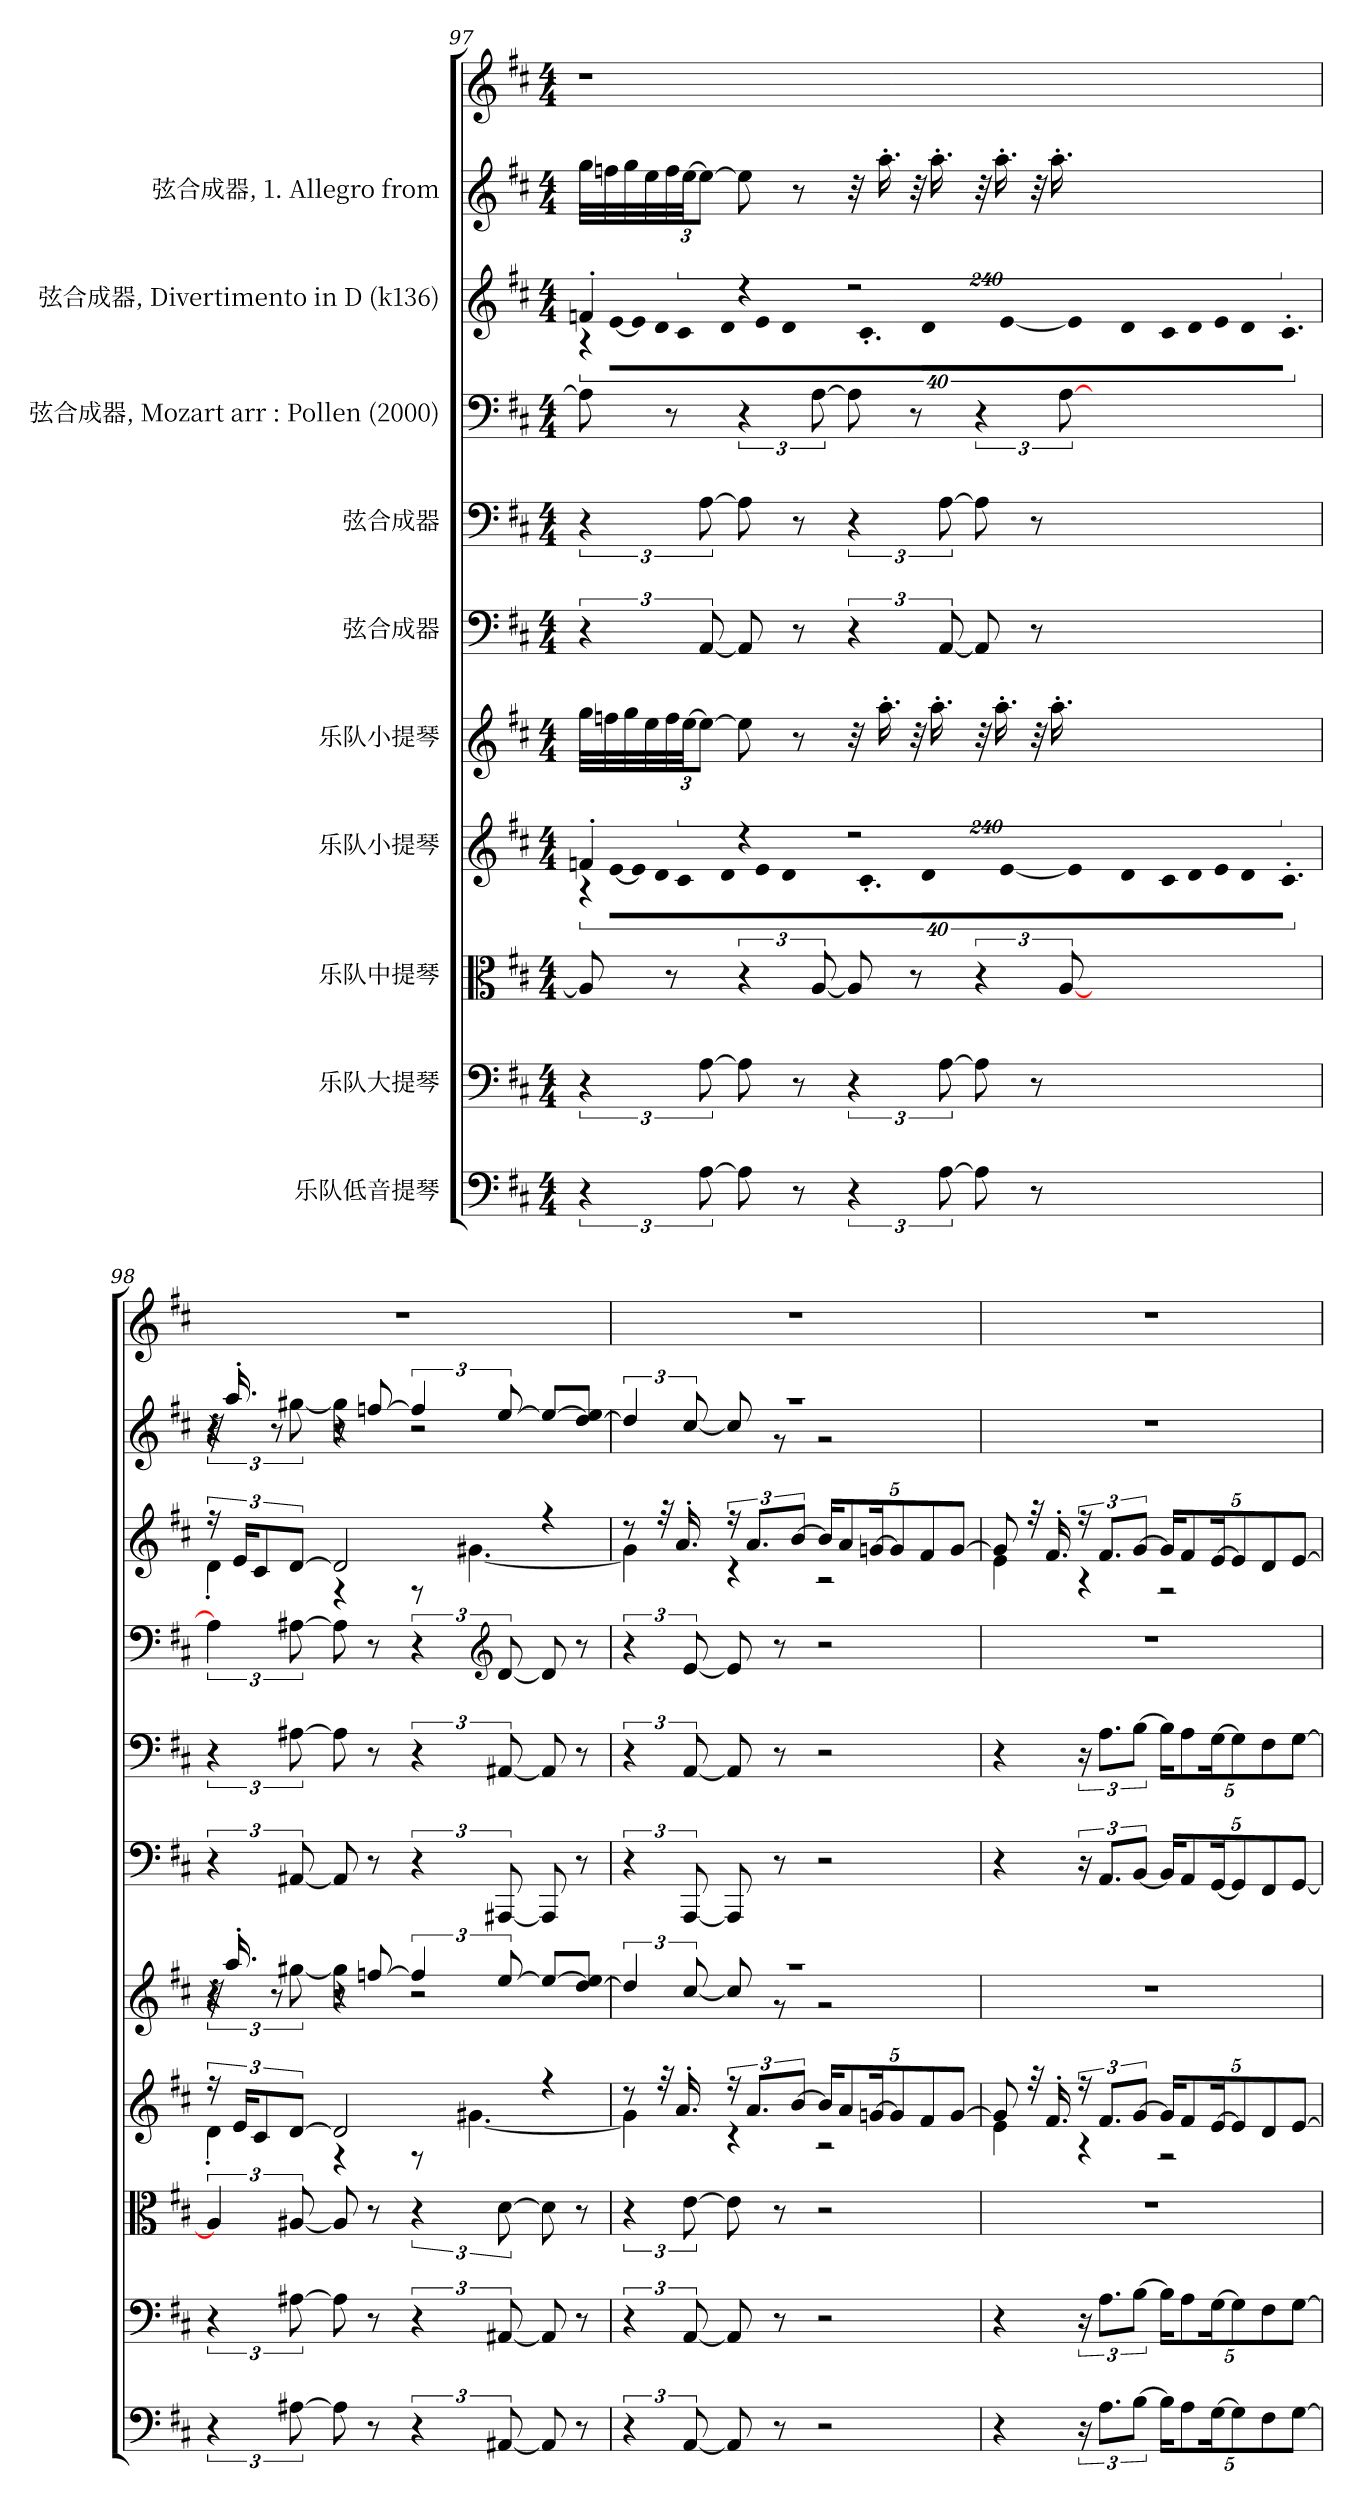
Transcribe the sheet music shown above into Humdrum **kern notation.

**kern	**kern	**kern	**kern	**kern	**kern	**kern	**kern	**kern	**kern	**kern
*part10	*part9	*part8	*part7	*part6	*part5	*part4	*part3	*part2	*part1	*part1
*staff11	*staff10	*staff9	*staff8	*staff7	*staff6	*staff5	*staff4	*staff3	*staff2	*staff1
*I"乐队低音提琴	*I"乐队大提琴	*I"乐队中提琴	*I"乐队小提琴	*I"乐队小提琴	*I"弦合成器	*I"弦合成器	*I"弦合成器, Mozart arr : Pollen (2000)	*I"弦合成器, Divertimento in D (k136)	*I"弦合成器, 1. Allegro from	*
!!LO:PB:g=z
*clefF4	*clefF4	*clefC3	*clefG2	*clefG2	*clefF4	*clefF4	*clefF4	*clefG2	*clefG2	*clefG2
*ITrd7c12	*	*	*	*	*	*	*	*	*	*
*k[f#c#]	*k[f#c#]	*k[f#c#]	*k[f#c#]	*k[f#c#]	*k[f#c#]	*k[f#c#]	*k[f#c#]	*k[f#c#]	*k[f#c#]	*k[f#c#]
*M4/4	*M4/4	*M4/4	*M4/4	*M4/4	*M4/4	*M4/4	*M4/4	*M4/4	*M4/4	*M4/4
=97	=97	=97	=97	=97	=97	=97	=97	=97	=97	=97
*	*	*	*^	*	*	*	*	*^	*	*
!	!	!	!	!LO:N:vis=32	!	!	!	!	!	!LO:N:vis=32	!	!
6r	6r	8A/]	4fn'/	640%23r	32gg\LLL	6r	6r	8A\]	4fn'/	640%23r	32gg\LLL	1r
.	.	.	.	.	32ffn\	.	.	.	.	.	32ffn\	.
!	!	!	!	!LO:N:vis=32	!	!	!	!	!	!LO:N:vis=32	!	!
.	.	.	.	[640%23e\LLL	.	.	.	.	.	[640%23e\LLL	.	.
.	.	.	.	.	32gg\	.	.	.	.	.	32gg\	.
!	!	!	!	!LO:N:vis=32	!	!	!	!	!	!LO:N:vis=32	!	!
.	.	.	.	640%23e\]	.	.	.	.	.	640%23e\]	.	.
.	.	.	.	.	32ee\	.	.	.	.	.	32ee\	.
!	!	!	!	!LO:N:vis=32	!	!	!	!	!	!LO:N:vis=32	!	!
.	.	.	.	640%23d\J	.	.	.	.	.	640%23d\J	.	.
*	*	*	*	*	*Xbrackettup	*	*	*	*	*	*Xbrackettup	*
.	.	8r	.	.	48ff\	.	.	8r	.	.	48ff\	.
!	!	!	!	!LO:N:vis=16	!	!	!	!	!	!LO:N:vis=16	!	!
.	.	.	.	1920%137c#\	.	.	.	.	.	1920%137c#\	.	.
.	.	.	.	.	[48ee\JJ	.	.	.	.	.	[48ee\JJ	.
[12AA\	[12A\	.	.	.	12ee\J_	[12AA/	[12A\	.	.	.	12ee\J_	.
!	!	!	!	!LO:N:vis=16	!	!	!	!	!	!LO:N:vis=16	!	!
.	.	.	.	1920%137d\	.	.	.	.	.	1920%137d\	.	.
8AA\]	8A\]	6r	4r	.	8ee\]	8AA/]	8A\]	6r	4r	.	8ee\]	.
!	!	!	!	!LO:N:vis=16	!	!	!	!	!	!LO:N:vis=16	!	!
.	.	.	.	1920%137e\	.	.	.	.	.	1920%137e\	.	.
!	!	!	!	!LO:N:vis=32	!	!	!	!	!	!LO:N:vis=32	!	!
.	.	.	.	640%23d\K	.	.	.	.	.	640%23d\K	.	.
8r	8r	.	.	.	8r	8r	8r	.	.	.	8r	.
!	!	!	!	!LO:N:vis=16.	!	!	!	!	!	!LO:N:vis=16.	!	!
.	.	.	.	960%103c#'\JJ	.	.	.	.	.	960%103c#'\JJ	.	.
.	.	[12A/	.	.	.	.	.	[12A\	.	.	.	.
6r	6r	8A/]	2r	.	32r	6r	6r	8A\]	2r	.	32r	.
*	*	*	*	*Xbrackettup	*	*	*	*	*	*	*	*
!	!	!	!	!LO:N:vis=32	!	!	!	!	!	!	!	!
*	*	*	*	*	*	*	*	*	*	*Xbrackettup	*	*
!	!	!	!	!	!	!	!	!	!	!LO:N:vis=32	!	!
.	.	.	.	640%23d\LLL	.	.	.	.	.	640%23d\LLL	.	.
.	.	.	.	.	16.aa'\	.	.	.	.	.	16.aa'\	.
!	!	!	!	!LO:N:vis=32	!	!	!	!	!	!LO:N:vis=32	!	!
.	.	.	.	[640%23e\	.	.	.	.	.	[640%23e\	.	.
!	!	!	!	!LO:N:vis=32	!	!	!	!	!	!LO:N:vis=32	!	!
.	.	.	.	640%23e\]	.	.	.	.	.	640%23e\]	.	.
!	!	!	!	!LO:N:vis=32	!	!	!	!	!	!LO:N:vis=32	!	!
.	.	.	.	640%23d\J	.	.	.	.	.	640%23d\J	.	.
.	.	8r	.	.	32r	.	.	8r	.	.	32r	.
!	!	!	!	!LO:N:vis=16	!	!	!	!	!	!LO:N:vis=16	!	!
.	.	.	.	1920%137c#\	.	.	.	.	.	1920%137c#\	.	.
.	.	.	.	.	16.aa'\	.	.	.	.	.	16.aa'\	.
[12AA\	[12A\	.	.	.	.	[12AA/	[12A\	.	.	.	.	.
!	!	!	!	!LO:N:vis=16	!	!	!	!	!	!LO:N:vis=16	!	!
.	.	.	.	1920%137d\	.	.	.	.	.	1920%137d\	.	.
8AA\]	8A\]	6r	.	.	32r	8AA/]	8A\]	6r	.	.	32r	.
.	.	.	.	.	16.aa'\	.	.	.	.	.	16.aa'\	.
!	!	!	!	!LO:N:vis=16	!	!	!	!	!	!LO:N:vis=16	!	!
.	.	.	.	1920%137e\	.	.	.	.	.	1920%137e\	.	.
!	!	!	!	!LO:N:vis=32	!	!	!	!	!	!LO:N:vis=32	!	!
.	.	.	.	640%23d\K	.	.	.	.	.	640%23d\K	.	.
8r	8r	.	.	.	32r	8r	8r	.	.	.	32r	.
!	!	!	!	!LO:N:vis=16.	!	!	!	!	!	!LO:N:vis=16.	!	!
.	.	.	.	960%103c#'\JJ	.	.	.	.	.	960%103c#'\JJ	.	.
.	.	.	.	.	16.aa'\	.	.	.	.	.	16.aa'\	.
.	.	[12A/	.	.	.	.	.	[12A\	.	.	.	.
480ryy	480ryy	480ryy	480ryy	.	480ryy	480ryy	480ryy	480ryy	480ryy	.	480ryy	480ryy
!!LO:PB:g=z
=98	=98	=98	=98	=98	=98	=98	=98	=98	=98	=98	=98	=98
*	*	*	*	*	*^	*	*	*	*	*	*^	*
*	*	*	*brackettup	*	*	*brackettup	*	*	*	*brackettup	*	*	*brackettup	*
*	*	*	*	*	*	*^	*	*	*	*	*	*	*^	*
6r	6r	6A/]	24r	4d'\	32r	6r	4r	6r	6r	6A\]	24r	4d'\	32r	6r	4r	1r
.	.	.	.	.	16.aa'/	.	.	.	.	.	.	.	16.aa'/	.	.	.
.	.	.	24e/KL	.	.	.	.	.	.	.	24e/KL	.	.	.	.	.
.	.	.	12c#/	.	.	.	.	.	.	.	12c#/	.	.	.	.	.
.	.	.	.	.	8r	.	.	.	.	.	.	.	8r	.	.	.
[12AA#X\	[12A#X\	[12A#X/	[12d/J	.	.	[12gg#X\	.	[12AA#X/	[12A#X\	[12A#X\	[12d/J	.	.	[12gg#X\	.	.
8AA#\]	8A#\]	8A#/]	2d/]	4r	4r	4gg#\]	8r	8AA#/]	8A#\]	8A#\]	2d/]	4r	4r	4gg#\]	8r	.
8r	8r	8r	.	.	.	.	[8ffn/	8r	8r	8r	.	.	.	.	[8ffn/	.
6r	6r	6r	.	8r	2r	2r	6ff/]	6r	6r	6r	.	8r	2r	2r	6ff/]	.
.	.	.	.	[4.g#X\	.	.	.	.	.	.	.	[4.g#X\	.	.	.	.
*	*	*	*	*	*	*	*	*	*	*clefG2	*	*	*	*	*	*
[12AAA#X/	[12AA#X/	[12d\	.	.	.	.	[12ee/	[12AAA#X/	[12AA#X/	[12d/	.	.	.	.	[12ee/	.
8AAA#/]	8AA#/]	8d\]	4r	.	.	.	8ee/L_	8AAA#/]	8AA#/]	8d/]	4r	.	.	.	8ee/L_	.
8r	8r	8r	.	.	.	.	[8dd/ 8ee/]J	8r	8r	8r	.	.	.	.	[8dd/ 8ee/]J	.
*	*	*	*	*	*	*v	*v	*	*	*	*	*	*	*v	*v	*
=99	=99	=99	=99	=99	=99	=99	=99	=99	=99	=99	=99	=99	=99	=99
6r	6r	6r	8r	4g#\]	1r	6dd/]	6r	6r	6r	8r	4g#\]	1r	6dd/]	1r
.	.	.	32r	.	.	.	.	.	.	32r	.	.	.	.
.	.	.	16.a'/	.	.	.	.	.	.	16.a'/	.	.	.	.
[12AAA/	[12AA/	[12e\	.	.	.	[12cc#/	[12AAA/	[12AA/	[12e/	.	.	.	[12cc#/	.
8AAA/]	8AA/]	8e\]	24r	4r	.	8cc#/]	8AAA/]	8AA/]	8e/]	24r	4r	.	8cc#/]	.
.	.	.	12.a/L	.	.	.	.	.	.	12.a/L	.	.	.	.
8r	8r	8r	.	.	.	8r	8r	8r	8r	.	.	.	8r	.
.	.	.	[12b/J	.	.	.	.	.	.	[12b/J	.	.	.	.
*	*	*	*Xbrackettup	*	*	*	*	*	*	*Xbrackettup	*	*	*	*
2r	2r	2r	20b/KL]	2r	.	2r	2r	2r	2r	20b/KL]	2r	.	2r	.
.	.	.	10a/	.	.	.	.	.	.	10a/	.	.	.	.
.	.	.	[20gn/K	.	.	.	.	.	.	[20gn/K	.	.	.	.
.	.	.	10g/]	.	.	.	.	.	.	10g/]	.	.	.	.
.	.	.	10f#/	.	.	.	.	.	.	10f#/	.	.	.	.
.	.	.	[10g/J	.	.	.	.	.	.	[10g/J	.	.	.	.
*	*	*	*	*	*v	*v	*	*	*	*	*	*v	*v	*
!!LO:PB:g=z
=100	=100	=100	=100	=100	=100	=100	=100	=100	=100	=100	=100	=100
4r	4r	1r	8g/]	4e\	1r	4r	4r	1r	8g/]	4e\	1r	1r
.	.	.	32r	.	.	.	.	.	32r	.	.	.
.	.	.	16.f#'/	.	.	.	.	.	16.f#'/	.	.	.
*	*	*	*brackettup	*	*	*	*	*	*brackettup	*	*	*
24r	24r	.	24r	4r	.	24r	24r	.	24r	4r	.	.
12.AA\L	12.A\L	.	12.f#/L	.	.	12.AA/L	12.A\L	.	12.f#/L	.	.	.
[12BB\J	[12B\J	.	[12g/J	.	.	[12BB/J	[12B\J	.	[12g/J	.	.	.
*Xbrackettup	*Xbrackettup	*	*Xbrackettup	*	*	*Xbrackettup	*Xbrackettup	*	*Xbrackettup	*	*	*
20BB\KL]	20B\KL]	.	20g/KL]	2r	.	20BB/KL]	20B\KL]	.	20g/KL]	2r	.	.
10AA\	10A\	.	10f#/	.	.	10AA/	10A\	.	10f#/	.	.	.
[20GG\K	[20G\K	.	[20e/K	.	.	[20GG/K	[20G\K	.	[20e/K	.	.	.
10GG\]	10G\]	.	10e/]	.	.	10GG/]	10G\]	.	10e/]	.	.	.
10FF#\	10F#\	.	10d/	.	.	10FF#/	10F#\	.	10d/	.	.	.
[10GG\J	[10G\J	.	[10e/J	.	.	[10GG/J	[10G\J	.	[10e/J	.	.	.
*	*	*	*v	*v	*	*	*	*	*v	*v	*	*
=	=	=	=	=	=	=	=	=	=	=
*-	*-	*-	*-	*-	*-	*-	*-	*-	*-	*-
